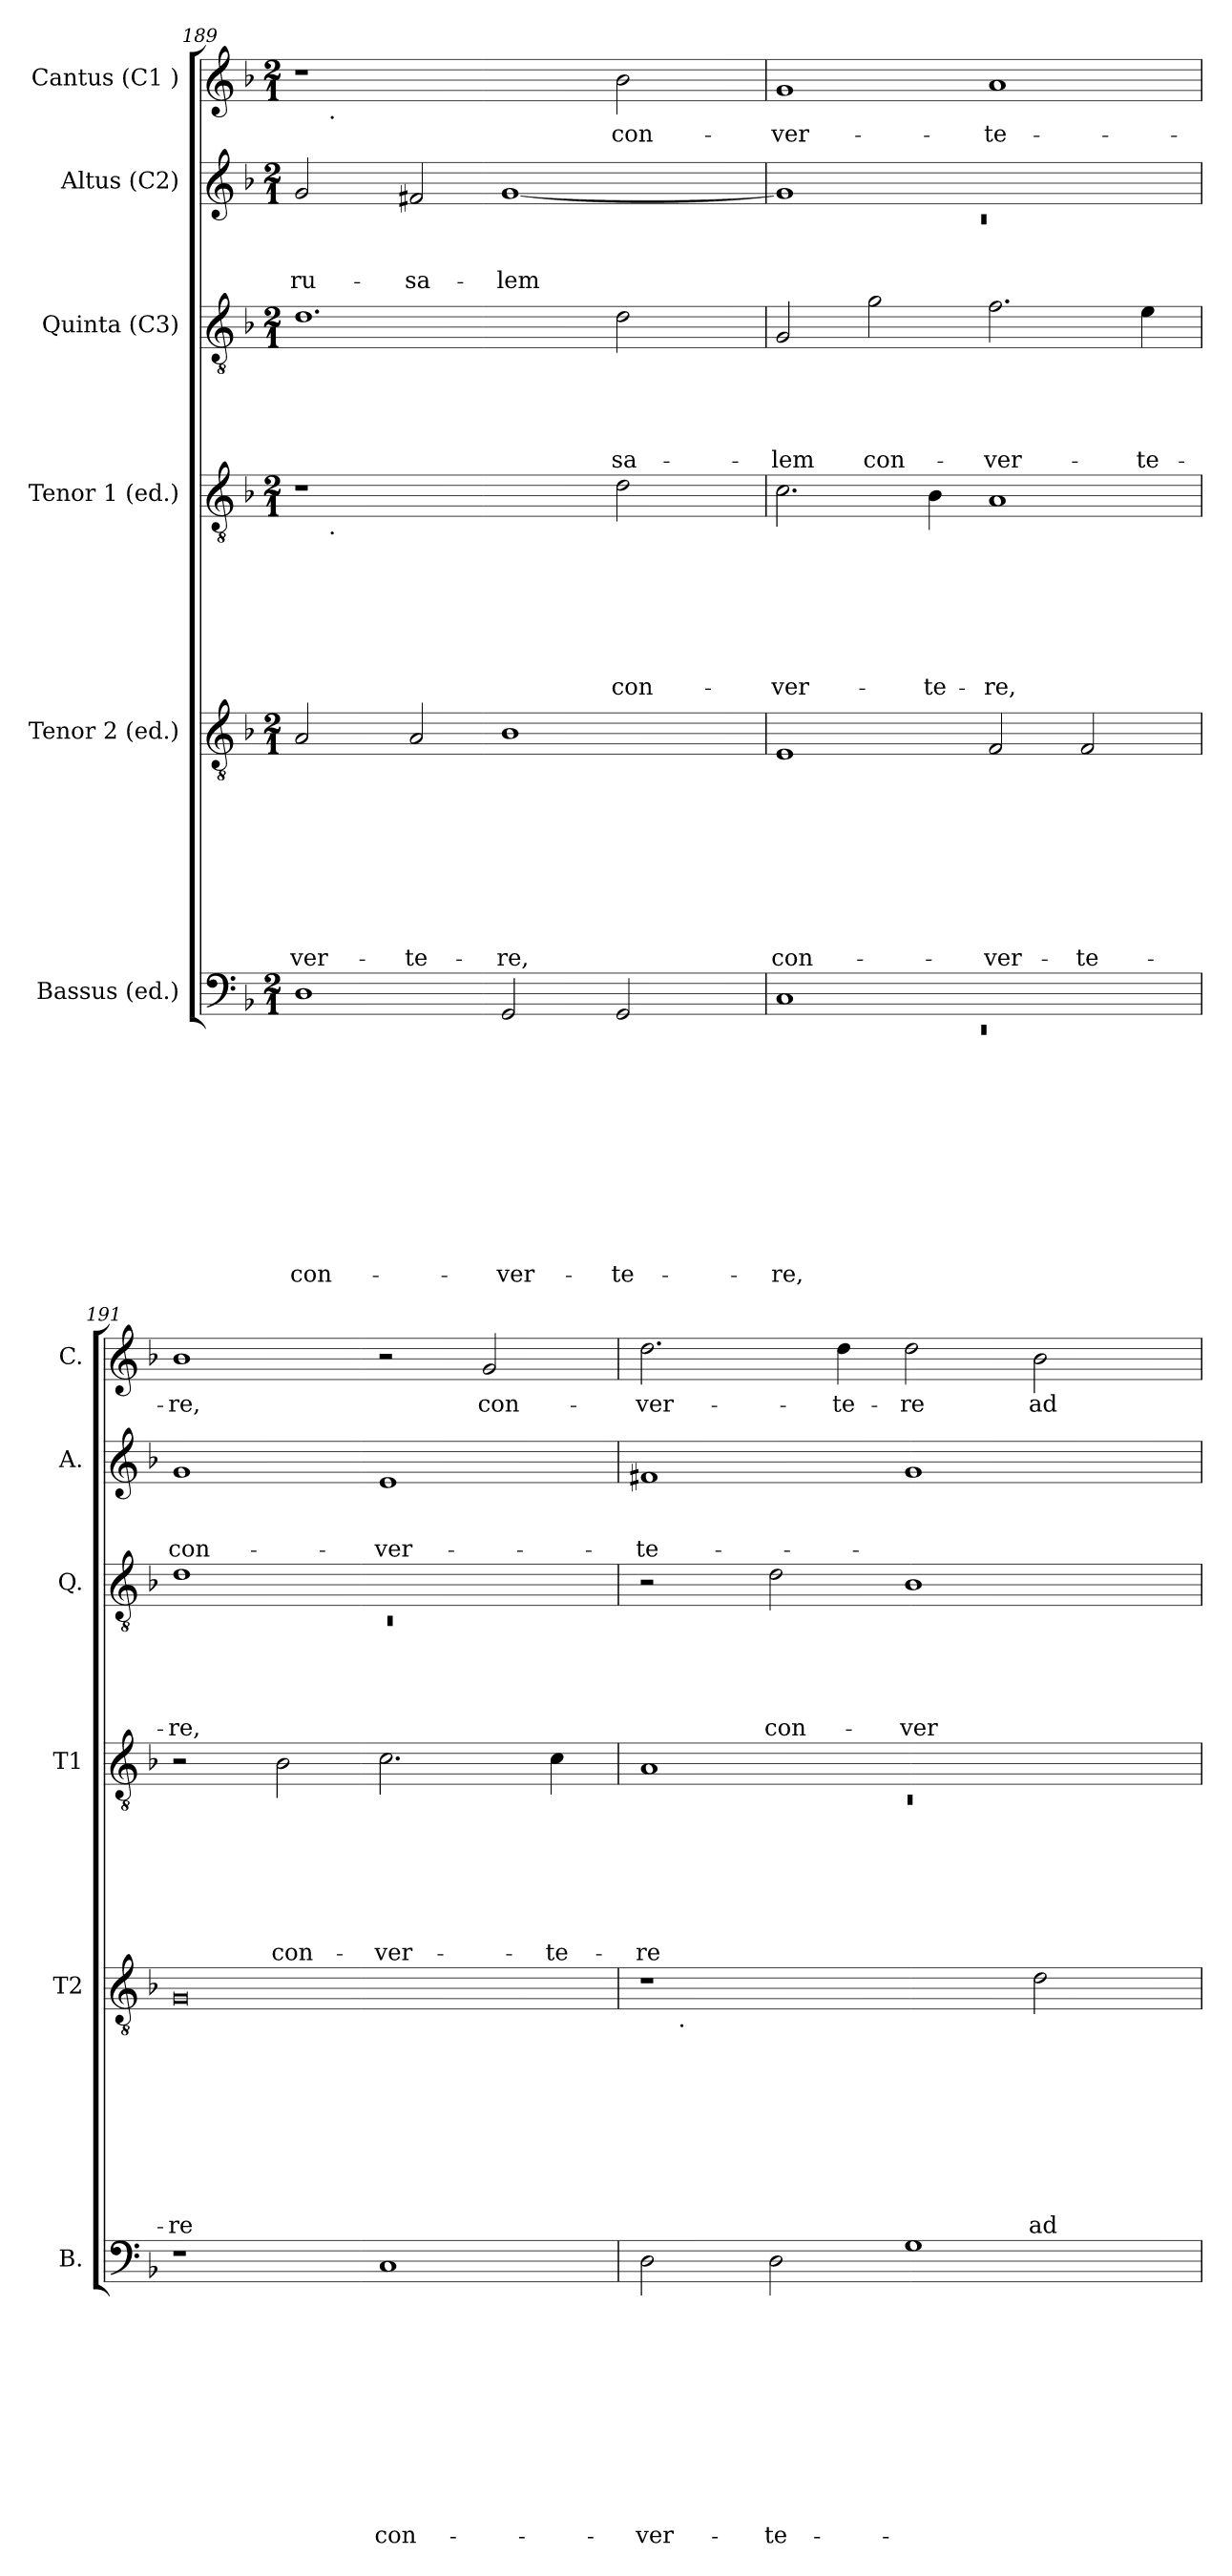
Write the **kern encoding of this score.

**kern	**text	**text	**text	**text	**text	**text	**text	**text	**text	**text	**text	**kern	**text	**text	**text	**text	**text	**text	**text	**text	**text	**kern	**text	**text	**text	**text	**text	**text	**text	**kern	**text	**text	**text	**text	**text	**kern	**text	**text	**text	**kern	**text
*part6	*part6	*part6	*part6	*part6	*part6	*part6	*part6	*part6	*part6	*part6	*part6	*part5	*part5	*part5	*part5	*part5	*part5	*part5	*part5	*part5	*part5	*part4	*part4	*part4	*part4	*part4	*part4	*part4	*part4	*part3	*part3	*part3	*part3	*part3	*part3	*part2	*part2	*part2	*part2	*part1	*part1
*staff6	*staff6	*staff6	*staff6	*staff6	*staff6	*staff6	*staff6	*staff6	*staff6	*staff6	*staff6	*staff5	*staff5	*staff5	*staff5	*staff5	*staff5	*staff5	*staff5	*staff5	*staff5	*staff4	*staff4	*staff4	*staff4	*staff4	*staff4	*staff4	*staff4	*staff3	*staff3	*staff3	*staff3	*staff3	*staff3	*staff2	*staff2	*staff2	*staff2	*staff1	*staff1
*I"Bassus (ed.)	*	*	*	*	*	*	*	*	*	*	*	*I"Tenor 2 (ed.)	*	*	*	*	*	*	*	*	*	*I"Tenor 1 (ed.)	*	*	*	*	*	*	*	*I"Quinta (C3)	*	*	*	*	*	*I"Altus (C2)	*	*	*	*I"Cantus (C1 )	*
*I'B.	*	*	*	*	*	*	*	*	*	*	*	*I'T2	*	*	*	*	*	*	*	*	*	*I'T1	*	*	*	*	*	*	*	*I'Q.	*	*	*	*	*	*I'A.	*	*	*	*I'C.	*
*clefF4	*	*	*	*	*	*	*	*	*	*	*	*clefGv2	*	*	*	*	*	*	*	*	*	*clefGv2	*	*	*	*	*	*	*	*clefGv2	*	*	*	*	*	*clefG2	*	*	*	*clefG2	*
*k[b-]	*	*	*	*	*	*	*	*	*	*	*	*k[b-]	*	*	*	*	*	*	*	*	*	*k[b-]	*	*	*	*	*	*	*	*k[b-]	*	*	*	*	*	*k[b-]	*	*	*	*k[b-]	*
*F:	*	*	*	*	*	*	*	*	*	*	*	*F:	*	*	*	*	*	*	*	*	*	*F:	*	*	*	*	*	*	*	*F:	*	*	*	*	*	*F:	*	*	*	*F:	*
*M2/1	*	*	*	*	*	*	*	*	*	*	*	*M2/1	*	*	*	*	*	*	*	*	*	*M2/1	*	*	*	*	*	*	*	*M2/1	*	*	*	*	*	*M2/1	*	*	*	*M2/1	*
=189	=189	=189	=189	=189	=189	=189	=189	=189	=189	=189	=189	=189	=189	=189	=189	=189	=189	=189	=189	=189	=189	=189	=189	=189	=189	=189	=189	=189	=189	=189	=189	=189	=189	=189	=189	=189	=189	=189	=189	=189	=189
!	!	!	!	!	!	!	!	!	!	!	!LO:LY:b	!	!	!	!	!	!	!	!	!	!LO:LY:b	!	!	!	!	!	!	!	!	!	!	!	!	!	!	!	!	!	!LO:LY:b	!	!
*	*	*	*	*	*	*	*	*	*	*	*	*	*	*	*	*	*	*	*	*	*	*^	*	*	*	*	*	*	*	*	*	*	*	*	*	*	*	*	*	*^	*
1D	.	.	.	.	.	.	.	.	.	.	con-	2A/	.	.	.	.	.	.	.	.	-ver-	1r	16.ryy	.	.	.	.	.	.	.	1.d	.	.	.	.	.	2g/	.	.	-ru-	1r	16.ryy	.
!	!	!	!	!	!	!	!	!	!	!	!	!	!	!	!	!	!	!	!	!	!	!	!	!	!	!	!	!	!	!	!	!	!	!	!	!	!	!	!	!	!	!LO:TX:b:t=.	!
!	!	!	!	!	!	!	!	!	!	!	!	!	!	!	!	!	!	!	!	!	!	!	!LO:TX:b:t=.	!	!	!	!	!	!	!	!	!	!	!	!	!	!	!	!	!	!	!	!
.	.	.	.	.	.	.	.	.	.	.	.	.	.	.	.	.	.	.	.	.	.	.	1ryy	.	.	.	.	.	.	.	.	.	.	.	.	.	.	.	.	.	.	1ryy	.
!	!	!	!	!	!	!	!	!	!	!	!	!	!	!	!	!	!	!	!	!	!LO:LY:b	!	!	!	!	!	!	!	!	!	!	!	!	!	!	!	!	!	!	!LO:LY:b	!	!	!
.	.	.	.	.	.	.	.	.	.	.	.	2A/	.	.	.	.	.	.	.	.	-te-	.	.	.	.	.	.	.	.	.	.	.	.	.	.	.	2f#X/	.	.	-sa-	.	.	.
!	!	!	!	!	!	!	!	!	!	!	!LO:LY:b	!	!	!	!	!	!	!	!	!	!LO:LY:b	!	!	!	!	!	!	!	!	!	!	!	!	!	!	!	!	!	!	!LO:LY:b	!	!	!
2GG/	.	.	.	.	.	.	.	.	.	.	-ver-	1B-	.	.	.	.	.	.	.	.	-re,	2ryy	.	.	.	.	.	.	.	.	.	.	.	.	.	.	[<1g	.	.	-lem	2ryy	.	.
.	.	.	.	.	.	.	.	.	.	.	.	.	.	.	.	.	.	.	.	.	.	.	2ryy	.	.	.	.	.	.	.	.	.	.	.	.	.	.	.	.	.	.	2ryy	.
!	!	!	!	!	!	!	!	!	!	!	!LO:LY:b	!	!	!	!	!	!	!	!	!	!	!	!	!	!	!	!	!	!	!LO:LY:b	!	!	!	!	!	!LO:LY:b	!	!	!	!	!	!	!LO:LY:b
2GG/	.	.	.	.	.	.	.	.	.	.	-te-	.	.	.	.	.	.	.	.	.	.	2d\	.	.	.	.	.	.	.	con-	2d\	.	.	.	.	-sa-	.	.	.	.	2b-\	.	con-
.	.	.	.	.	.	.	.	.	.	.	.	.	.	.	.	.	.	.	.	.	.	.	4ryy	.	.	.	.	.	.	.	.	.	.	.	.	.	.	.	.	.	.	4ryy	.
.	.	.	.	.	.	.	.	.	.	.	.	.	.	.	.	.	.	.	.	.	.	.	8ryy	.	.	.	.	.	.	.	.	.	.	.	.	.	.	.	.	.	.	8ryy	.
.	.	.	.	.	.	.	.	.	.	.	.	.	.	.	.	.	.	.	.	.	.	.	32ryy	.	.	.	.	.	.	.	.	.	.	.	.	.	.	.	.	.	.	32ryy	.
=190	=190	=190	=190	=190	=190	=190	=190	=190	=190	=190	=190	=190	=190	=190	=190	=190	=190	=190	=190	=190	=190	=190	=190	=190	=190	=190	=190	=190	=190	=190	=190	=190	=190	=190	=190	=190	=190	=190	=190	=190	=190	=190	=190
*^	*	*	*	*	*	*	*	*	*	*	*	*	*	*	*	*	*	*	*	*	*	*	*	*	*	*	*	*	*	*	*	*	*	*	*	*	*^	*	*	*	*	*	*
!	!LO:N:vis=1	!	!	!	!	!	!	!	!	!	!	!LO:LY:b	!	!	!	!	!	!	!	!	!	!LO:LY:b	!	!	!	!	!	!	!	!	!LO:LY:b	!	!	!	!	!	!LO:LY:b	!	!LO:N:vis=1	!	!	!	!	!	!LO:LY:b
*	*	*	*	*	*	*	*	*	*	*	*	*	*	*	*	*	*	*	*	*	*	*	*v	*v	*	*	*	*	*	*	*	*	*	*	*	*	*	*	*	*	*	*	*v	*v	*
1C	0rEE	.	.	.	.	.	.	.	.	.	.	-re,	1E	.	.	.	.	.	.	.	.	con-	2.c\	.	.	.	.	.	.	-ver-	2G/	.	.	.	.	-lem	1g]	0rc	.	.	.	1g	-ver-
!	!	!	!	!	!	!	!	!	!	!	!	!	!	!	!	!	!	!	!	!	!	!	!	!	!	!	!	!	!	!	!	!	!	!	!	!LO:LY:b	!	!	!	!	!	!	!
.	.	.	.	.	.	.	.	.	.	.	.	.	.	.	.	.	.	.	.	.	.	.	.	.	.	.	.	.	.	.	2g\	.	.	.	.	con-	.	.	.	.	.	.	.
!	!	!	!	!	!	!	!	!	!	!	!	!	!	!	!	!	!	!	!	!	!	!	!	!	!	!	!	!	!	!LO:LY:b	!	!	!	!	!	!	!	!	!	!	!	!	!
.	.	.	.	.	.	.	.	.	.	.	.	.	.	.	.	.	.	.	.	.	.	.	4B-\	.	.	.	.	.	.	-te-	.	.	.	.	.	.	.	.	.	.	.	.	.
!	!	!	!	!	!	!	!	!	!	!	!	!	!	!	!	!	!	!	!	!	!	!LO:LY:b	!	!	!	!	!	!	!	!LO:LY:b	!	!	!	!	!	!LO:LY:b	!	!	!	!	!	!	!LO:LY:b
1ryy	.	.	.	.	.	.	.	.	.	.	.	.	2F/	.	.	.	.	.	.	.	.	-ver-	1A	.	.	.	.	.	.	-re,	2.f\	.	.	.	.	-ver-	1ryy	.	.	.	.	1a	-te-
!	!	!	!	!	!	!	!	!	!	!	!	!	!	!	!	!	!	!	!	!	!	!LO:LY:b	!	!	!	!	!	!	!	!	!	!	!	!	!	!	!	!	!	!	!	!	!
.	.	.	.	.	.	.	.	.	.	.	.	.	2F/	.	.	.	.	.	.	.	.	-te-	.	.	.	.	.	.	.	.	.	.	.	.	.	.	.	.	.	.	.	.	.
!	!	!	!	!	!	!	!	!	!	!	!	!	!	!	!	!	!	!	!	!	!	!	!	!	!	!	!	!	!	!	!	!	!	!	!	!LO:LY:b	!	!	!	!	!	!	!
.	.	.	.	.	.	.	.	.	.	.	.	.	.	.	.	.	.	.	.	.	.	.	.	.	.	.	.	.	.	.	4e\	.	.	.	.	-te-	.	.	.	.	.	.	.
*v	*v	*	*	*	*	*	*	*	*	*	*	*	*	*	*	*	*	*	*	*	*	*	*	*	*	*	*	*	*	*	*	*	*	*	*	*	*v	*v	*	*	*	*	*
!!LO:LB:g=z
=191	=191	=191	=191	=191	=191	=191	=191	=191	=191	=191	=191	=191	=191	=191	=191	=191	=191	=191	=191	=191	=191	=191	=191	=191	=191	=191	=191	=191	=191	=191	=191	=191	=191	=191	=191	=191	=191	=191	=191	=191	=191
*	*	*	*	*	*	*	*	*	*	*	*	*	*	*	*	*	*	*	*	*	*	*	*	*	*	*	*	*	*	*^	*	*	*	*	*	*	*	*	*	*	*
!	!	!	!	!	!	!	!	!	!	!	!	!	!	!	!	!	!	!	!	!	!LO:LY:b:rj	!	!	!	!	!	!	!	!	!	!LO:N:vis=1	!	!	!	!	!LO:LY:b	!	!	!	!LO:LY:b	!	!LO:LY:b
1r	.	.	.	.	.	.	.	.	.	.	.	0G	.	.	.	.	.	.	.	.	-re	2r	.	.	.	.	.	.	.	1d	0rC	.	.	.	.	-re,	1g	.	.	con-	1b-	-re,
!	!	!	!	!	!	!	!	!	!	!	!	!	!	!	!	!	!	!	!	!	!	!	!	!	!	!	!	!	!LO:LY:b	!	!	!	!	!	!	!	!	!	!	!	!	!
.	.	.	.	.	.	.	.	.	.	.	.	.	.	.	.	.	.	.	.	.	.	2B-\	.	.	.	.	.	.	con-	.	.	.	.	.	.	.	.	.	.	.	.	.
!	!	!	!	!	!	!	!	!	!	!	!LO:LY:b	!	!	!	!	!	!	!	!	!	!	!	!	!	!	!	!	!	!LO:LY:b	!	!	!	!	!	!	!	!	!	!	!LO:LY:b	!	!
1C	.	.	.	.	.	.	.	.	.	.	con-	.	.	.	.	.	.	.	.	.	.	2.c\	.	.	.	.	.	.	-ver-	1ryy	.	.	.	.	.	.	1e	.	.	-ver-	2r	.
!	!	!	!	!	!	!	!	!	!	!	!	!	!	!	!	!	!	!	!	!	!	!	!	!	!	!	!	!	!	!	!	!	!	!	!	!	!	!	!	!	!	!LO:LY:b
.	.	.	.	.	.	.	.	.	.	.	.	.	.	.	.	.	.	.	.	.	.	.	.	.	.	.	.	.	.	.	.	.	.	.	.	.	.	.	.	.	2g/	con-
!	!	!	!	!	!	!	!	!	!	!	!	!	!	!	!	!	!	!	!	!	!	!	!	!	!	!	!	!	!LO:LY:b	!	!	!	!	!	!	!	!	!	!	!	!	!
.	.	.	.	.	.	.	.	.	.	.	.	.	.	.	.	.	.	.	.	.	.	4c\	.	.	.	.	.	.	-te-	.	.	.	.	.	.	.	.	.	.	.	.	.
*	*	*	*	*	*	*	*	*	*	*	*	*	*	*	*	*	*	*	*	*	*	*	*	*	*	*	*	*	*	*v	*v	*	*	*	*	*	*	*	*	*	*	*
=192	=192	=192	=192	=192	=192	=192	=192	=192	=192	=192	=192	=192	=192	=192	=192	=192	=192	=192	=192	=192	=192	=192	=192	=192	=192	=192	=192	=192	=192	=192	=192	=192	=192	=192	=192	=192	=192	=192	=192	=192	=192
*	*	*	*	*	*	*	*	*	*	*	*	*	*	*	*	*	*	*	*	*	*	*^	*	*	*	*	*	*	*	*	*	*	*	*	*	*	*	*	*	*	*
!	!	!	!	!	!	!	!	!	!	!	!LO:LY:b	!	!	!	!	!	!	!	!	!	!	!	!LO:N:vis=1	!	!	!	!	!	!	!LO:LY:b	!	!	!	!	!	!	!	!	!	!LO:LY:b	!	!LO:LY:b
*	*	*	*	*	*	*	*	*	*	*	*	*^	*	*	*	*	*	*	*	*	*	*	*	*	*	*	*	*	*	*	*	*	*	*	*	*	*	*	*	*	*	*
2D\	.	.	.	.	.	.	.	.	.	.	-ver-	1r	16.ryy	.	.	.	.	.	.	.	.	.	1A	0rC	.	.	.	.	.	.	-re	2r	.	.	.	.	.	1f#X	.	.	-te-	2.dd\	-ver-
!	!	!	!	!	!	!	!	!	!	!	!	!	!LO:TX:b:t=.	!	!	!	!	!	!	!	!	!	!	!	!	!	!	!	!	!	!	!	!	!	!	!	!	!	!	!	!	!	!
.	.	.	.	.	.	.	.	.	.	.	.	.	1ryy	.	.	.	.	.	.	.	.	.	.	.	.	.	.	.	.	.	.	.	.	.	.	.	.	.	.	.	.	.	.
!	!	!	!	!	!	!	!	!	!	!	!LO:LY:b	!	!	!	!	!	!	!	!	!	!	!	!	!	!	!	!	!	!	!	!	!	!	!	!	!	!LO:LY:b	!	!	!	!	!	!
2D\	.	.	.	.	.	.	.	.	.	.	-te-	.	.	.	.	.	.	.	.	.	.	.	.	.	.	.	.	.	.	.	.	2d\	.	.	.	.	con-	.	.	.	.	.	.
!	!	!	!	!	!	!	!	!	!	!	!	!	!	!	!	!	!	!	!	!	!	!	!	!	!	!	!	!	!	!	!	!	!	!	!	!	!	!	!	!	!	!	!LO:LY:b
.	.	.	.	.	.	.	.	.	.	.	.	.	.	.	.	.	.	.	.	.	.	.	.	.	.	.	.	.	.	.	.	.	.	.	.	.	.	.	.	.	.	4dd\	-te-
!	!	!	!	!	!	!	!	!	!	!	!	!	!	!	!	!	!	!	!	!	!	!	!	!	!	!	!	!	!	!	!	!	!	!	!	!	!LO:LY:b	!	!	!	!	!	!LO:LY:b
1G	.	.	.	.	.	.	.	.	.	.	.	2ryy	.	.	.	.	.	.	.	.	.	.	1ryy	.	.	.	.	.	.	.	.	1B-	.	.	.	.	-ver-	1g	.	.	.	2dd\	-re
.	.	.	.	.	.	.	.	.	.	.	.	.	2ryy	.	.	.	.	.	.	.	.	.	.	.	.	.	.	.	.	.	.	.	.	.	.	.	.	.	.	.	.	.	.
!	!	!	!	!	!	!	!	!	!	!	!	!	!	!	!	!	!	!	!	!	!	!LO:LY:b	!	!	!	!	!	!	!	!	!	!	!	!	!	!	!	!	!	!	!	!	!LO:LY:b
.	.	.	.	.	.	.	.	.	.	.	.	2d\	.	.	.	.	.	.	.	.	.	ad	.	.	.	.	.	.	.	.	.	.	.	.	.	.	.	.	.	.	.	2b-\	ad
.	.	.	.	.	.	.	.	.	.	.	.	.	4ryy	.	.	.	.	.	.	.	.	.	.	.	.	.	.	.	.	.	.	.	.	.	.	.	.	.	.	.	.	.	.
.	.	.	.	.	.	.	.	.	.	.	.	.	8ryy	.	.	.	.	.	.	.	.	.	.	.	.	.	.	.	.	.	.	.	.	.	.	.	.	.	.	.	.	.	.
.	.	.	.	.	.	.	.	.	.	.	.	.	32ryy	.	.	.	.	.	.	.	.	.	.	.	.	.	.	.	.	.	.	.	.	.	.	.	.	.	.	.	.	.	.
*	*	*	*	*	*	*	*	*	*	*	*	*v	*v	*	*	*	*	*	*	*	*	*	*	*	*	*	*	*	*	*	*	*	*	*	*	*	*	*	*	*	*	*	*
*	*	*	*	*	*	*	*	*	*	*	*	*	*	*	*	*	*	*	*	*	*	*v	*v	*	*	*	*	*	*	*	*	*	*	*	*	*	*	*	*	*	*	*
=	=	=	=	=	=	=	=	=	=	=	=	=	=	=	=	=	=	=	=	=	=	=	=	=	=	=	=	=	=	=	=	=	=	=	=	=	=	=	=	=	=
*-	*-	*-	*-	*-	*-	*-	*-	*-	*-	*-	*-	*-	*-	*-	*-	*-	*-	*-	*-	*-	*-	*-	*-	*-	*-	*-	*-	*-	*-	*-	*-	*-	*-	*-	*-	*-	*-	*-	*-	*-	*-
